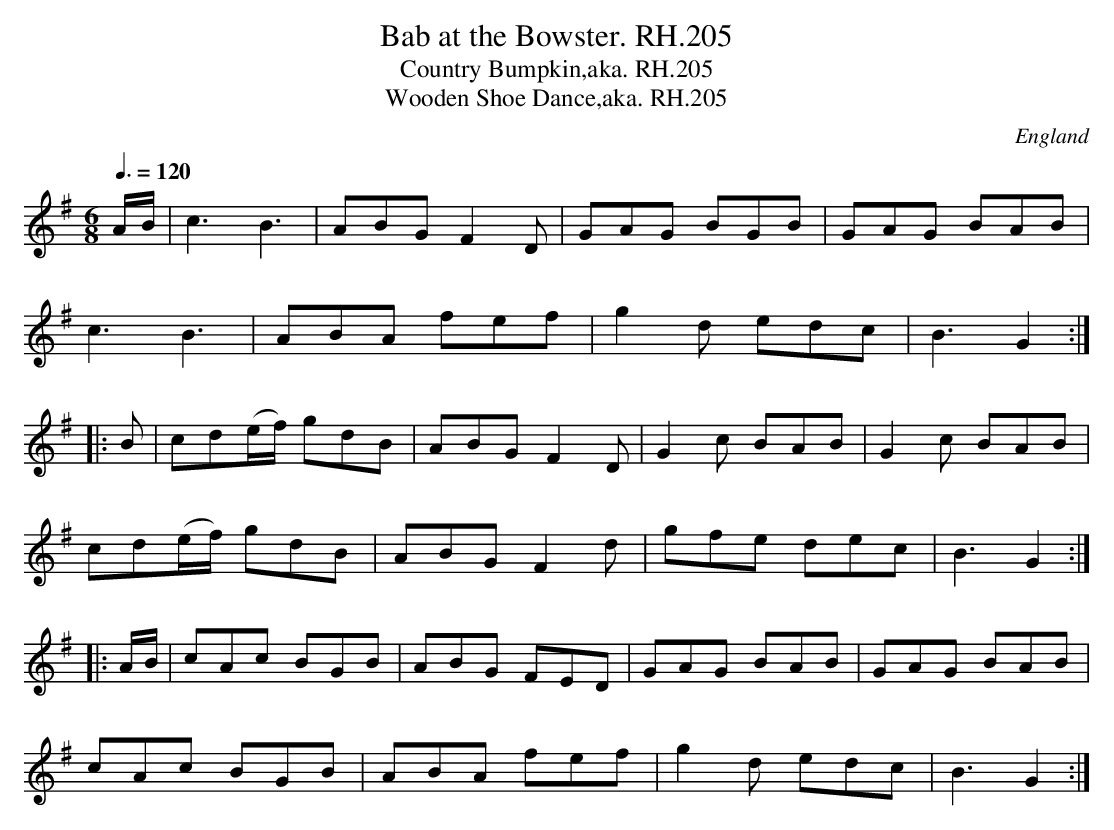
X:1
T:Bab at the Bowster. RH.205
T:Country Bumpkin,aka. RH.205
T:Wooden Shoe Dance,aka. RH.205
L:1/8
M:6/8
O:England
Q:3/8=120
K:G
A/B/|c3 B3|ABG F2D|GAG BGB|GAG BAB|!
c3 B3|ABA fef|g2d edc|B3 G2:|!
|:B|cd(e/f/) gdB|ABG F2D|G2c BAB|G2c BAB|!
cd(e/f/) gdB|ABG F2d|gfe dec|B3 G2:|!
|:A/B/|cAc BGB|ABG FED|GAG BAB|GAG BAB|!
cAc BGB|ABA fef|g2d edc|B3 G2:|
